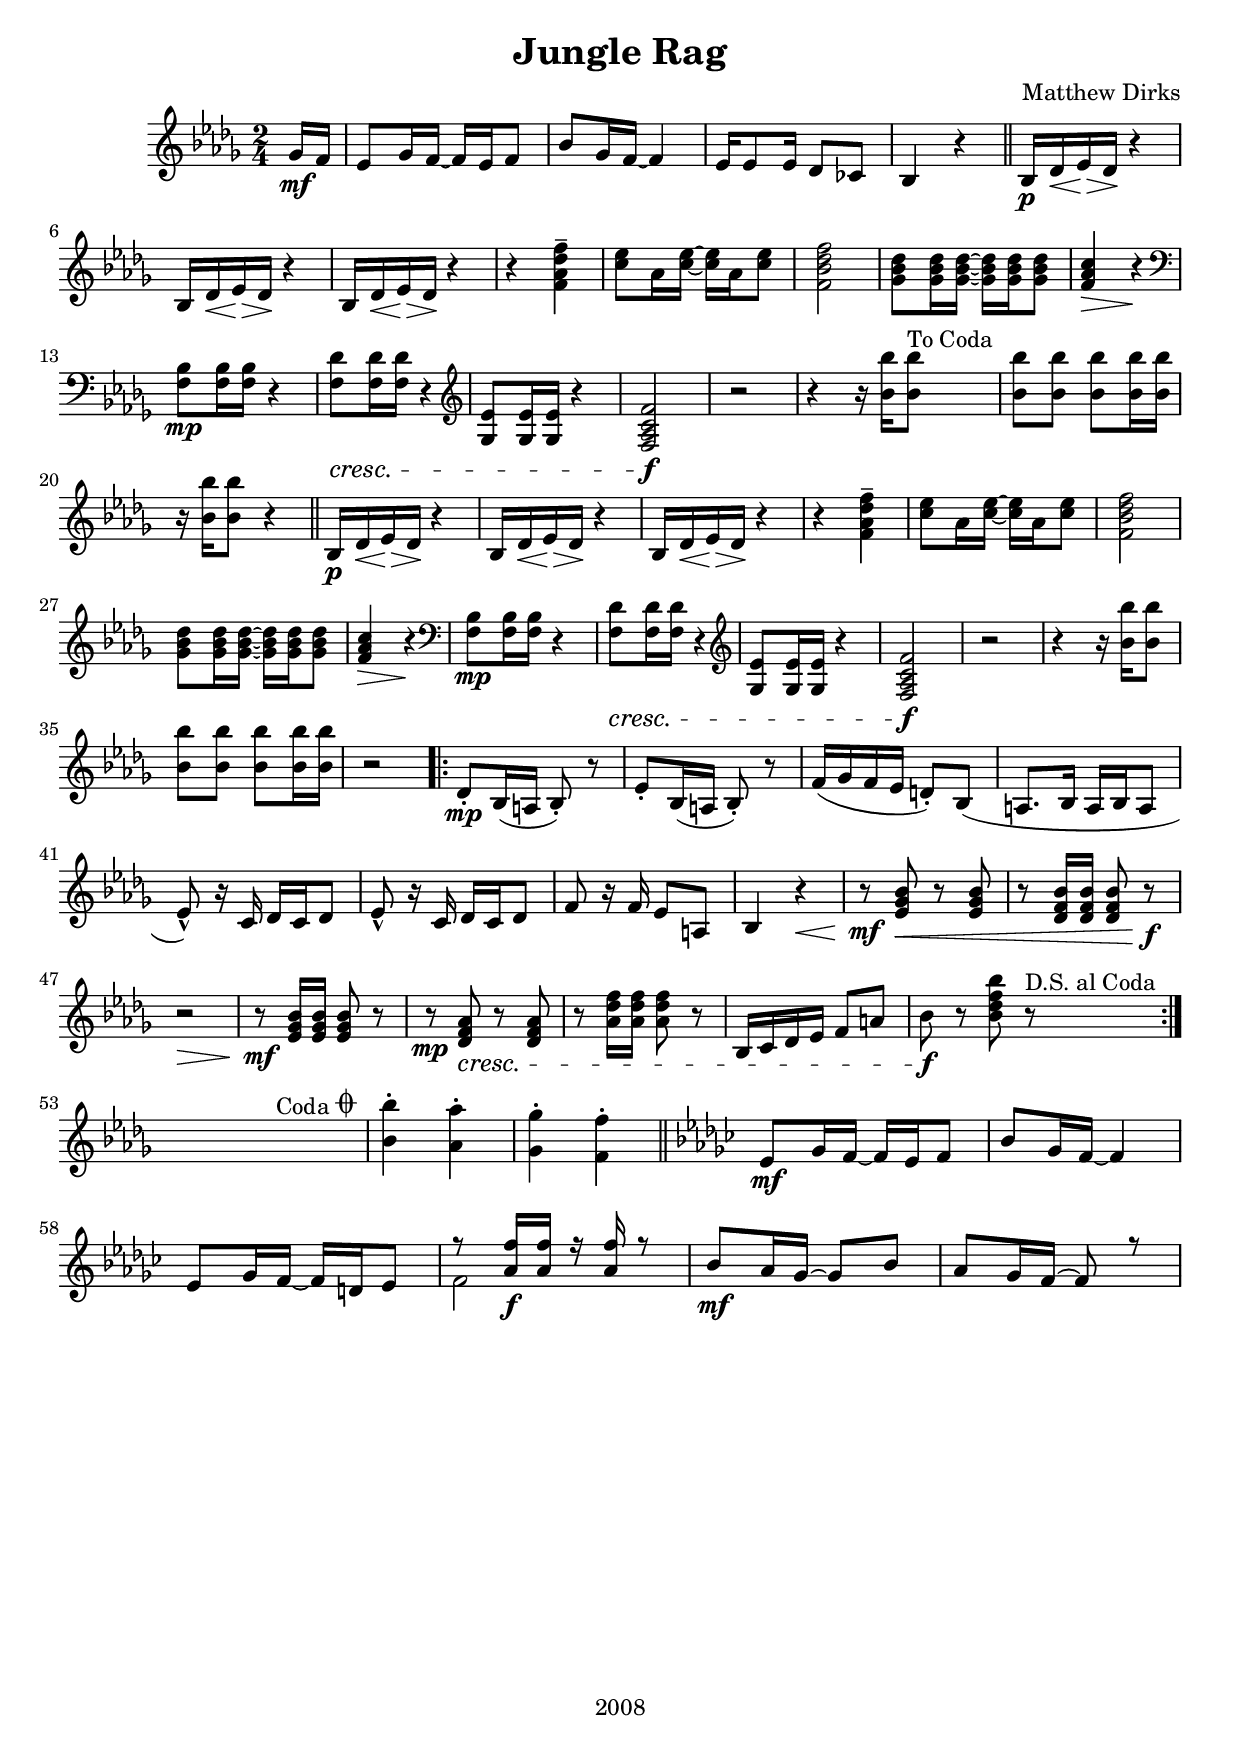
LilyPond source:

\version "2.18.2"

\header {
  title = "Jungle Rag"
  composer = "Matthew Dirks"
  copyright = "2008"
}

\score {
  \relative c'' {
    \new PianoStaff
    <<
      \new Staff = "up" {
	\clef treble
	\key bes \minor
	\time 2/4
				% Four-plus-pickup bar intro
	\partial 8 ges16\mf f | % pickup measure
	ees8 ges16 f~ f ees f8 |
	bes8 ges16 f~ f4 |
	ees16 es8 ees16 des8 ces |
	bes4 r4 \bar "||"
	% Strain 1, first time
	bes16\p des\< ees\> des\! r4 |
	\repeat unfold 2 {bes16 des\< ees\> des\! r4} |
	r4 <f\tenuto\ff aes des f> |
	<c' ees>8 aes16 <c ees>~ <c ees> aes <c ees>8 |
	<f, bes des f>2 |
	<ges bes des>8 <ges bes des>16 <ges bes des>~
	<ges bes des> <ges bes des> <ges bes des>8 |
	<f aes c>4\> r4\! |
	\clef bass
	<f, bes>8\mp <f bes>16 <f bes> r4 |
	% The following line is tweaked
	% slightly from the 2008 version:
	% changed bottom note from aes to f,
	% kept this bar in bass clef instead of treble
	<f des'>8\cresc <f des'>16 <f des'> r4 \clef treble |
	<ges ees'>8 <ges ees'>16 <ges ees'> r4 |
	% Change from 2008 version: move f mark earlier
	<f aes c f>2\f | % end cresc. from three bars ago
	r2 |
	\textLengthOn
	r4 r16 <bes' bes'>16 <bes bes'>8^"To Coda"
	<bes bes'> <bes bes'> <bes bes'>
	<bes bes'>16 <bes bes'> |
	r16 <bes bes'> <bes bes'>8 r4
	% Strain 1, second time
	\bar "||"
	bes,16\p des\< ees\> des\! r4 |
	\repeat unfold 2 {bes16 des\< ees\> des\! r4} |
	r4 <f\tenuto\ff aes des f> |
	<c' ees>8 aes16 <c ees>~ <c ees> aes <c ees>8 |
	<f, bes des f>2 |
	<ges bes des>8 <ges bes des>16 <ges bes des>~
	<ges bes des> <ges bes des> <ges bes des>8 |
	<f aes c>4\> r4\! |
	\clef bass
	<f, bes>8\mp <f bes>16 <f bes> r4 |
	<f des'>8\cresc <f des'>16 <f des'> r4 \clef treble |
	<ges ees'>8 <ges ees'>16 <ges ees'> r4 |
	<f aes c f>2\f | % end cresc. from three bars ago
	r2 |
	r4 r16 <bes' bes'>16 <bes bes'>8 |
	<bes bes'> <bes bes'> <bes bes'> <bes bes'>16 <bes bes'> |
	r2
				% Strain 2
	\repeat volta 2 {
	  des,8\staccato\mp bes16( a bes8)\staccato r8 |
	  ees\staccato bes16( a bes8)\staccato r8 |
	  f'16( ges f ees d8)\staccato bes8( |
	  a8. bes16 a16 bes a8 |
	  ees'8\marcato) r16 c16 des c des8 |
	  ees8\marcato r16 c16 des c des8 |
	  f8 r16 f16 ees8 a, |
	  bes4 r4\< |
	  r8\mf <ees ges bes>\< r8 <ees ges bes> |
	  r8 <des f bes>16 <des f bes> <des f bes>8 r8\f |
	  r2\> |
	  r8\mf <ees ges bes>16 <ees ges bes> <ees ges bes>8 r8 |
	  r8\mp <des f aes>\cresc r8 <des f aes> |
	  r8 <aes' des f>16 <aes des f> <aes des f>8 r8|
	  bes,16 c des ees f8 a |
	  bes\f r8 <bes des f bes> r8^"D.S. al Coda" | % End cresc.
	} % end repeat / end Strain 2
	
	% Coda / transition to trio
	\break
	s4 s8^"Coda" s8\coda | % Extra measure for spacing before coda
	<bes bes'>4\staccato  <aes aes'>\staccato |
	<ges ges'>\staccato <f f'>\staccato \bar "||"

	% Trio
	\key ees \minor
	ees8\mf ges16 f~ f ees f8 |
	bes8 ges16 f~ f4
	ees8 ges16 f~ f d ees8 |
	% voiceOne gets upstems, voiceTwo gets downstems
	<<{\voiceOne r8 <aes f'>16\f <aes f'> r16 <aes f'> r8}
	  \new Voice {\voiceTwo f2} >> |
	bes8\mf aes16 ges~ ges8 bes |
	aes ges16 f~ f8 r8
	
      } % end treble clef
    >>
  } % end relative
} % end score
